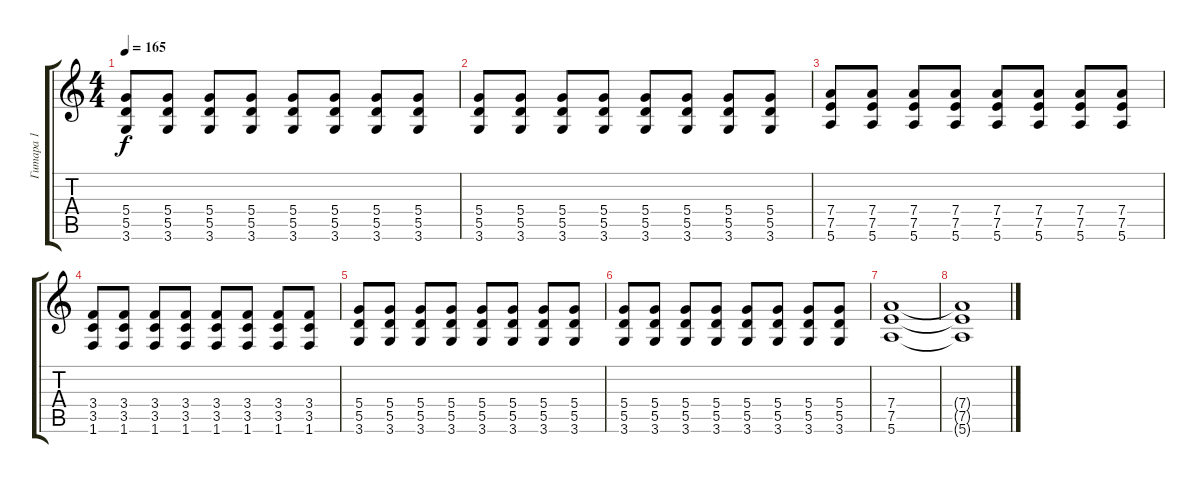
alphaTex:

\track ("Гитара 1" "Гитара 1") {instrument distortionguitar}
\staff {score tabs}
\tuning (E4 B3 G3 D3 A2 E2) {hide}
\ts (4 4)
\tempo 165
\clef g2
\ks c
(5.4 5.5 3.6).8{dy f} (5.4 5.5 3.6).8 (5.4 5.5 3.6).8 (5.4 5.5 3.6).8 (5.4 5.5 3.6).8 (5.4 5.5 3.6).8 (5.4 5.5 3.6).8 (5.4 5.5 3.6).8 |
(5.4 5.5 3.6).8 (5.4 5.5 3.6).8 (5.4 5.5 3.6).8 (5.4 5.5 3.6).8 (5.4 5.5 3.6).8 (5.4 5.5 3.6).8 (5.4 5.5 3.6).8 (5.4 5.5 3.6).8 |
(7.4 7.5 5.6).8 (7.4 7.5 5.6).8 (7.4 7.5 5.6).8 (7.4 7.5 5.6).8 (7.4 7.5 5.6).8 (7.4 7.5 5.6).8 (7.4 7.5 5.6).8 (7.4 7.5 5.6).8 |
(3.4 3.5 1.6).8 (3.4 3.5 1.6).8 (3.4 3.5 1.6).8 (3.4 3.5 1.6).8 (3.4 3.5 1.6).8 (3.4 3.5 1.6).8 (3.4 3.5 1.6).8 (3.4 3.5 1.6).8 |
(5.4 5.5 3.6).8 (5.4 5.5 3.6).8 (5.4 5.5 3.6).8 (5.4 5.5 3.6).8 (5.4 5.5 3.6).8 (5.4 5.5 3.6).8 (5.4 5.5 3.6).8 (5.4 5.5 3.6).8 |
(5.4 5.5 3.6).8 (5.4 5.5 3.6).8 (5.4 5.5 3.6).8 (5.4 5.5 3.6).8 (5.4 5.5 3.6).8 (5.4 5.5 3.6).8 (5.4 5.5 3.6).8 (5.4 5.5 3.6).8 |
(7.4 7.5 5.6).1 |
(7.4{t} 7.5{t} 5.6{t}).1
